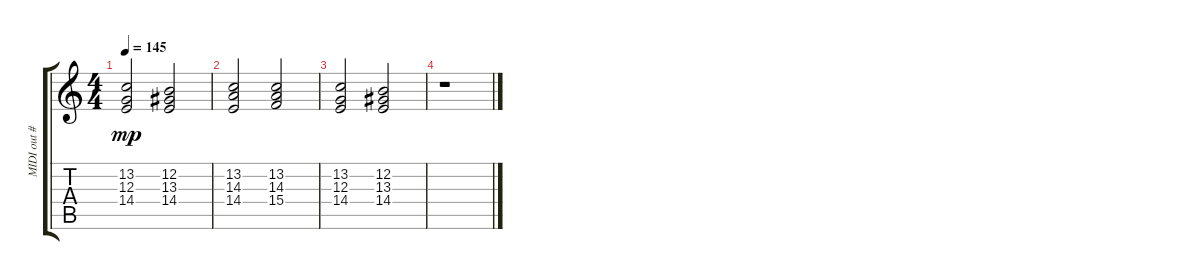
\track ("MIDI out #9" "MIDI out #") {instrument synthstrings1}
\staff {score tabs}
\tuning (E4 B3 G3 D3 A2 E2) {hide}
\ts (4 4)
\tempo 145
\clef g2
\ks c
(13.2 12.3 14.4).2{dy mp} (12.2 13.3 14.4).2 |
(13.2 14.3 14.4).2 (13.2 14.3 15.4).2 |
(13.2 12.3 14.4).2 (12.2 13.3 14.4).2 |
r.1
